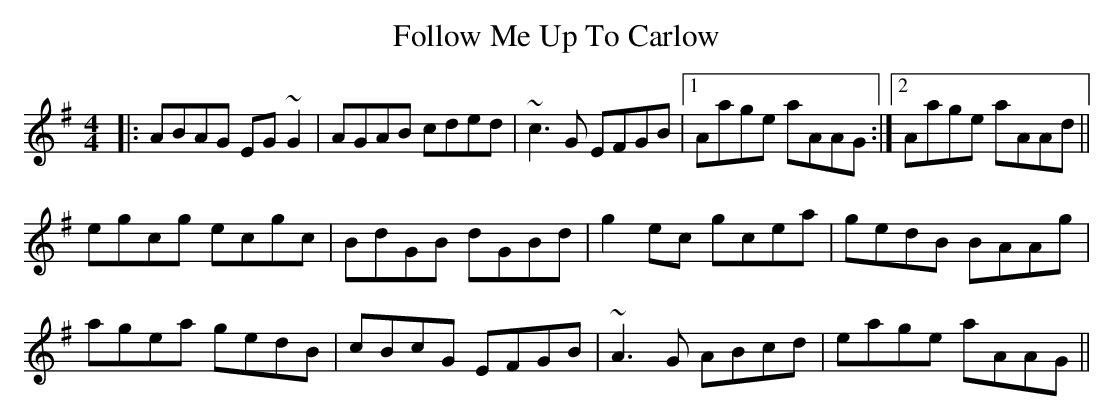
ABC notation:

X:1
T: Follow Me Up To Carlow
M: 4/4
L: 1/8
K: Ador
|:ABAG EG~G2|AGAB cded|~c3G EFGB|1 Aage aAAG:|2 Aage aAAd||
egcg ecgc|BdGB dGBd|g2ec gcea|gedB BAAg|
agea gedB|cBcG EFGB|~A3G ABcd|eage aAAG||
